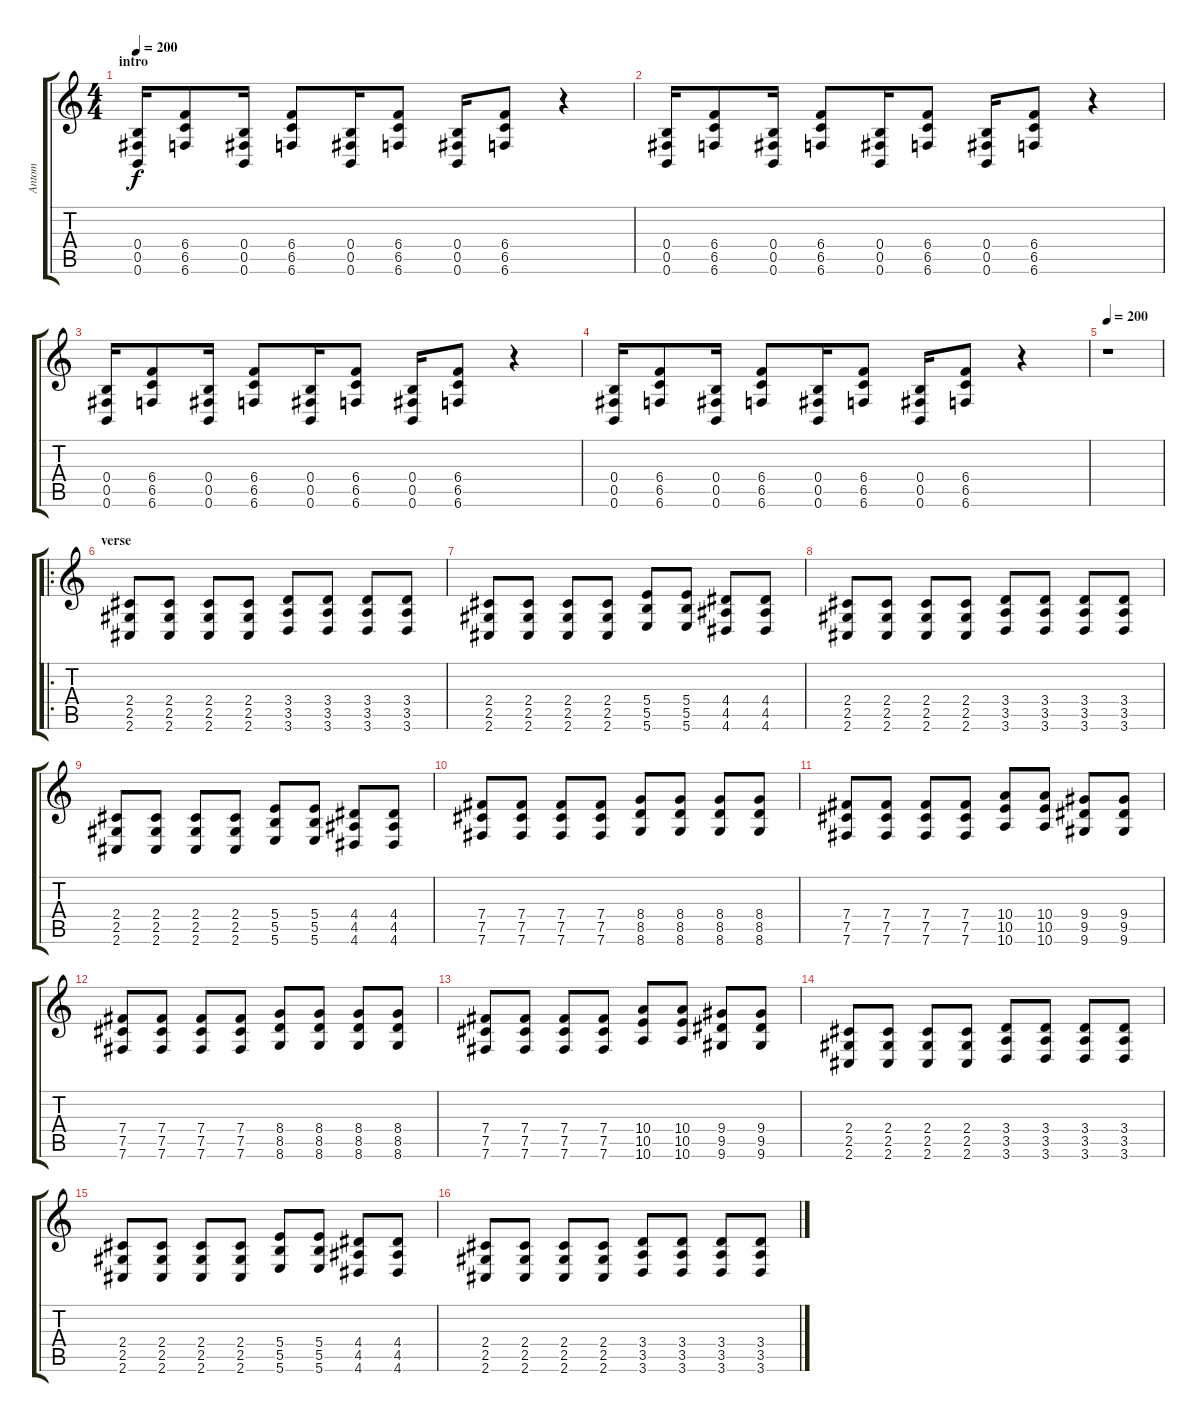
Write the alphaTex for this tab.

\track ("Antom" "Antom") {instrument distortionguitar}
\staff {score tabs}
\tuning (Db4 Ab3 E3 B2 Gb2 B1) {hide}
\ts (4 4)
\section ("" "intro")
\tempo 200
\tempo 80
\tempo 200
\clef g2
\ks c
(0.4 0.5 0.6).16{dy f instrument distortionguitar} (6.4 6.5 6.6).8 (0.4 0.5 0.6).16 (6.4 6.5 6.6).8 (0.4 0.5 0.6).16 (6.4 6.5 6.6).8 (0.4 0.5 0.6).16 (6.4 6.5 6.6).8 r.4 |
(0.4 0.5 0.6).16 (6.4 6.5 6.6).8 (0.4 0.5 0.6).16 (6.4 6.5 6.6).8 (0.4 0.5 0.6).16 (6.4 6.5 6.6).8 (0.4 0.5 0.6).16 (6.4 6.5 6.6).8 r.4 |
(0.4 0.5 0.6).16 (6.4 6.5 6.6).8 (0.4 0.5 0.6).16 (6.4 6.5 6.6).8 (0.4 0.5 0.6).16 (6.4 6.5 6.6).8 (0.4 0.5 0.6).16 (6.4 6.5 6.6).8 r.4 |
(0.4 0.5 0.6).16 (6.4 6.5 6.6).8 (0.4 0.5 0.6).16 (6.4 6.5 6.6).8 (0.4 0.5 0.6).16 (6.4 6.5 6.6).8 (0.4 0.5 0.6).16 (6.4 6.5 6.6).8 r.4 |
\tempo 200
r.1 |
\ro
\section ("" "verse")
(2.4 2.5 2.6).8 (2.4 2.5 2.6).8 (2.4 2.5 2.6).8 (2.4 2.5 2.6).8 (3.4 3.5 3.6).8 (3.4 3.5 3.6).8 (3.4 3.5 3.6).8 (3.4 3.5 3.6).8 |
(2.4 2.5 2.6).8 (2.4 2.5 2.6).8 (2.4 2.5 2.6).8 (2.4 2.5 2.6).8 (5.4 5.5 5.6).8 (5.4 5.5 5.6).8 (4.4 4.5 4.6).8 (4.4 4.5 4.6).8 |
(2.4 2.5 2.6).8 (2.4 2.5 2.6).8 (2.4 2.5 2.6).8 (2.4 2.5 2.6).8 (3.4 3.5 3.6).8 (3.4 3.5 3.6).8 (3.4 3.5 3.6).8 (3.4 3.5 3.6).8 |
(2.4 2.5 2.6).8 (2.4 2.5 2.6).8 (2.4 2.5 2.6).8 (2.4 2.5 2.6).8 (5.4 5.5 5.6).8 (5.4 5.5 5.6).8 (4.4 4.5 4.6).8 (4.4 4.5 4.6).8 |
(7.4 7.5 7.6).8 (7.4 7.5 7.6).8 (7.4 7.5 7.6).8 (7.4 7.5 7.6).8 (8.4 8.5 8.6).8 (8.4 8.5 8.6).8 (8.4 8.5 8.6).8 (8.4 8.5 8.6).8 |
(7.4 7.5 7.6).8 (7.4 7.5 7.6).8 (7.4 7.5 7.6).8 (7.4 7.5 7.6).8 (10.4 10.5 10.6).8 (10.4 10.5 10.6).8 (9.4 9.5 9.6).8 (9.4 9.5 9.6).8 |
(7.4 7.5 7.6).8 (7.4 7.5 7.6).8 (7.4 7.5 7.6).8 (7.4 7.5 7.6).8 (8.4 8.5 8.6).8 (8.4 8.5 8.6).8 (8.4 8.5 8.6).8 (8.4 8.5 8.6).8 |
(7.4 7.5 7.6).8 (7.4 7.5 7.6).8 (7.4 7.5 7.6).8 (7.4 7.5 7.6).8 (10.4 10.5 10.6).8 (10.4 10.5 10.6).8 (9.4 9.5 9.6).8 (9.4 9.5 9.6).8 |
(2.4 2.5 2.6).8 (2.4 2.5 2.6).8 (2.4 2.5 2.6).8 (2.4 2.5 2.6).8 (3.4 3.5 3.6).8 (3.4 3.5 3.6).8 (3.4 3.5 3.6).8 (3.4 3.5 3.6).8 |
(2.4 2.5 2.6).8 (2.4 2.5 2.6).8 (2.4 2.5 2.6).8 (2.4 2.5 2.6).8 (5.4 5.5 5.6).8 (5.4 5.5 5.6).8 (4.4 4.5 4.6).8 (4.4 4.5 4.6).8 |
(2.4 2.5 2.6).8 (2.4 2.5 2.6).8 (2.4 2.5 2.6).8 (2.4 2.5 2.6).8 (3.4 3.5 3.6).8 (3.4 3.5 3.6).8 (3.4 3.5 3.6).8 (3.4 3.5 3.6).8
